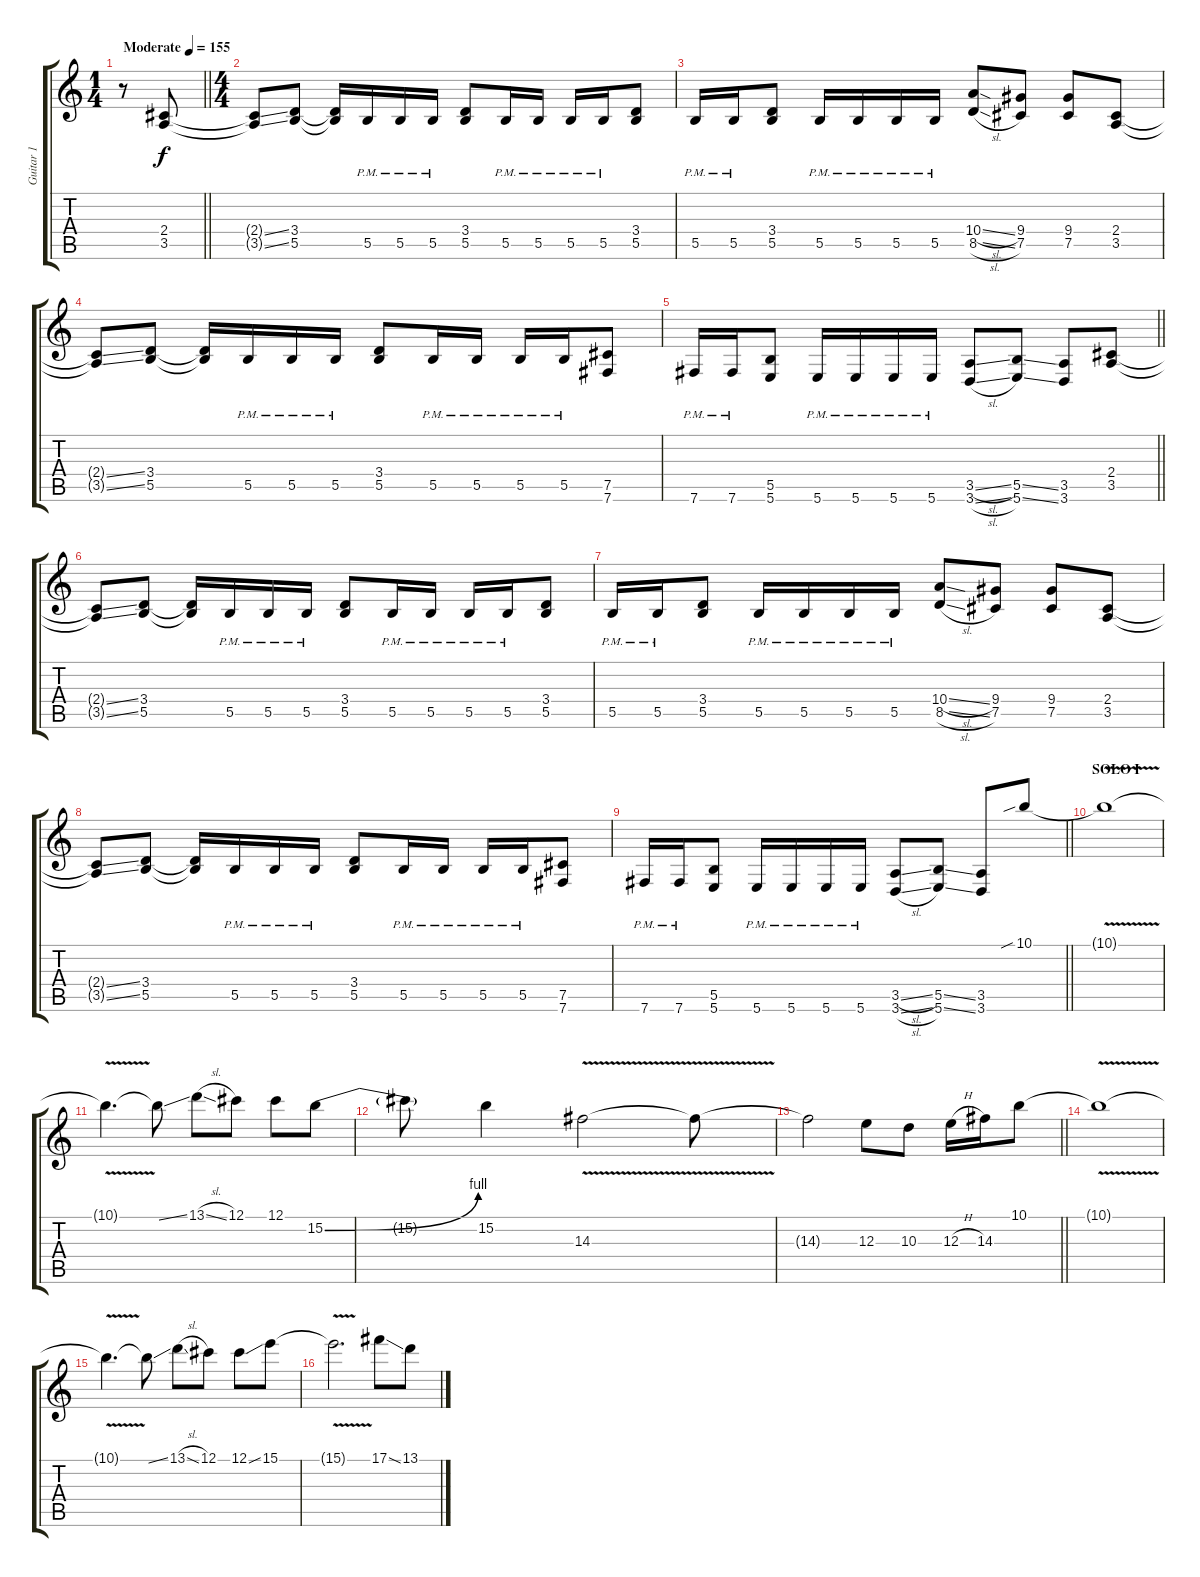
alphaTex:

\track ("Guitar 1" "Guitar 1") {instrument distortionguitar}
\staff {score tabs}
\tuning (Db4 Ab3 E3 B2 Gb2 B1) {hide}
\ts (1 4)
\tempo (155 "Moderate")
\clef g2
\barLineRight lightlight
\ks c
r.8{dy f instrument distortionguitar} (2.4 3.5).8 |
\ts (4 4)
(2.4{ss t} 3.5{ss t}).8 (3.4 5.5).8 (3.4{t} 5.5{t}).16 5.5{pm}.16 5.5{pm}.16 5.5{pm}.16 (3.4 5.5).8 5.5{pm}.16 5.5{pm}.16 5.5{pm}.16 5.5{pm}.16 (3.4 5.5).8 |
5.5{pm}.16 5.5{pm}.16 (3.4 5.5).8 5.5{pm}.16 5.5{pm}.16 5.5{pm}.16 5.5{pm}.16 (10.4{sl} 8.5{sl}).8 (9.4 7.5).8 (9.4 7.5).8 (2.4 3.5).8 |
(2.4{ss t} 3.5{ss t}).8 (3.4 5.5).8 (3.4{t} 5.5{t}).16 5.5{pm}.16 5.5{pm}.16 5.5{pm}.16 (3.4 5.5).8 5.5{pm}.16 5.5{pm}.16 5.5{pm}.16 5.5{pm}.16 (7.5 7.6).8 |
\barLineRight lightlight
7.6{pm}.16 7.6{pm}.16 (5.5 5.6).8 5.6{pm}.16 5.6{pm}.16 5.6{pm}.16 5.6{pm}.16 (3.5{sl} 3.6{sl}).8 (5.5{ss} 5.6{ss}).8 (3.5 3.6).8 (2.4 3.5).8 |
(2.4{ss t} 3.5{ss t}).8 (3.4 5.5).8 (3.4{t} 5.5{t}).16 5.5{pm}.16 5.5{pm}.16 5.5{pm}.16 (3.4 5.5).8 5.5{pm}.16 5.5{pm}.16 5.5{pm}.16 5.5{pm}.16 (3.4 5.5).8 |
5.5{pm}.16 5.5{pm}.16 (3.4 5.5).8 5.5{pm}.16 5.5{pm}.16 5.5{pm}.16 5.5{pm}.16 (10.4{sl} 8.5{sl}).8 (9.4 7.5).8 (9.4 7.5).8 (2.4 3.5).8 |
(2.4{ss t} 3.5{ss t}).8 (3.4 5.5).8 (3.4{t} 5.5{t}).16 5.5{pm}.16 5.5{pm}.16 5.5{pm}.16 (3.4 5.5).8 5.5{pm}.16 5.5{pm}.16 5.5{pm}.16 5.5{pm}.16 (7.5 7.6).8 |
\barLineRight lightlight
7.6{pm}.16 7.6{pm}.16 (5.5 5.6).8 5.6{pm}.16 5.6{pm}.16 5.6{pm}.16 5.6{pm}.16 (3.5{sl} 3.6{sl}).8 (5.5{ss} 5.6{ss}).8 (3.5 3.6).8 10.1{sib}.8{balance 8} |
\section ("" "SOLO I")
10.1{v t}.1 |
10.1{t}.4{d} 10.1{ss t}.8 13.1{sl}.8 12.1.8 12.1.8 15.2{be (bend 0 0 60 4)}.8 |
15.2{t}.8 15.2.4 14.3{v}.2 14.3{t}.8 |
\barLineRight lightlight
14.3{t}.2 12.3.8 10.3.8 12.3{h}.16 14.3.16 10.1.8 |
10.1{v t}.1 |
10.1{t}.4{d} 10.1{ss t}.8 13.1{sl}.8 12.1.8 12.1{ss}.8 15.1.8 |
15.1{v t}.2{d} 17.1{ss}.8 13.1.8
